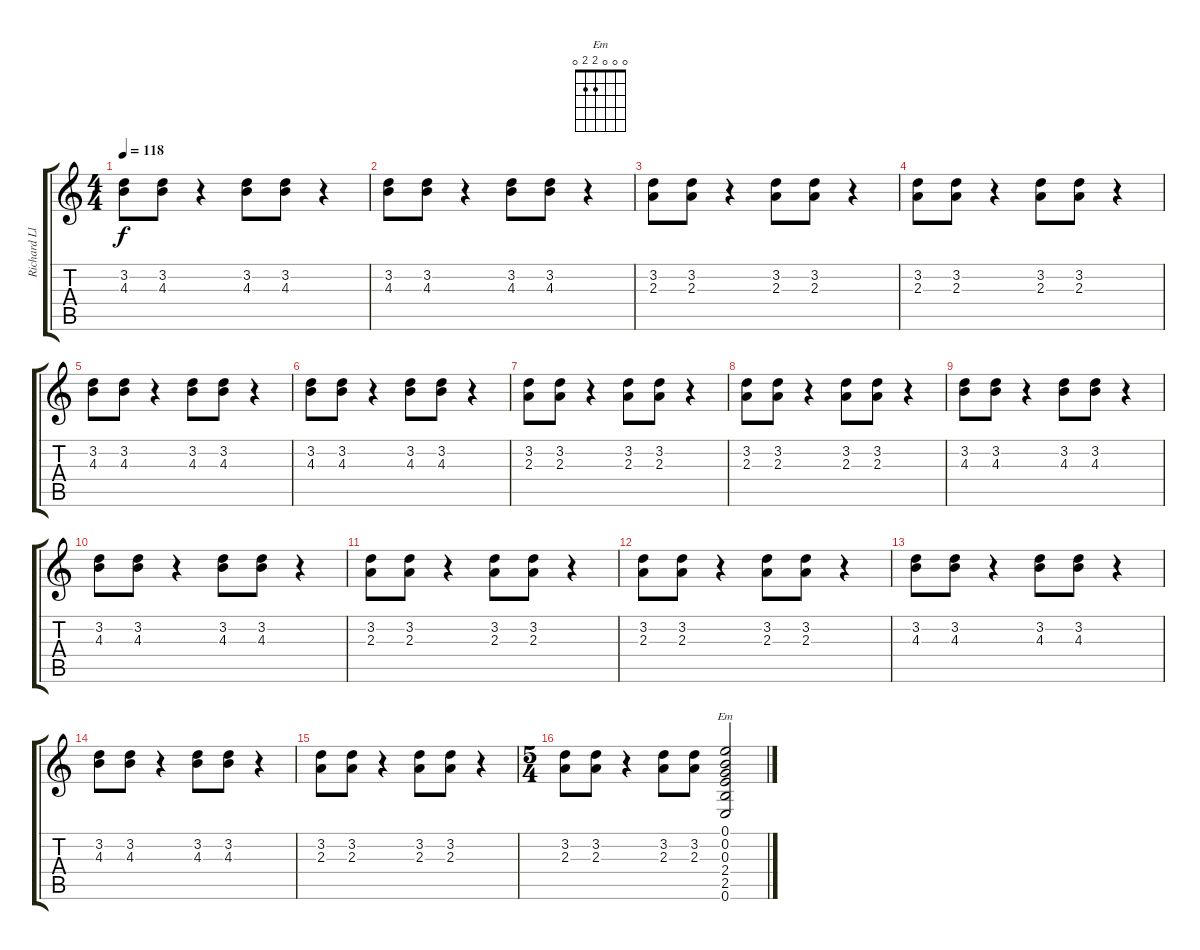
\track ("Richard Lloyd" "Richard Ll") {instrument distortionguitar}
\staff {score tabs}
\tuning (E4 B3 G3 D3 A2 E2) {hide}
\chord ("Em" 0 0 0 2 2 0)
\ts (4 4)
\tempo 118
\clef g2
\ks c
(3.2 4.3).8{dy f} (3.2 4.3).8 r.4 (3.2 4.3).8 (3.2 4.3).8 r.4 |
(3.2 4.3).8 (3.2 4.3).8 r.4 (3.2 4.3).8 (3.2 4.3).8 r.4 |
(3.2 2.3).8 (3.2 2.3).8 r.4 (3.2 2.3).8 (3.2 2.3).8 r.4 |
(3.2 2.3).8 (3.2 2.3).8 r.4 (3.2 2.3).8 (3.2 2.3).8 r.4 |
(3.2 4.3).8 (3.2 4.3).8 r.4 (3.2 4.3).8 (3.2 4.3).8 r.4 |
(3.2 4.3).8 (3.2 4.3).8 r.4 (3.2 4.3).8 (3.2 4.3).8 r.4 |
(3.2 2.3).8 (3.2 2.3).8 r.4 (3.2 2.3).8 (3.2 2.3).8 r.4 |
(3.2 2.3).8 (3.2 2.3).8 r.4 (3.2 2.3).8 (3.2 2.3).8 r.4 |
(3.2 4.3).8 (3.2 4.3).8 r.4 (3.2 4.3).8 (3.2 4.3).8 r.4 |
(3.2 4.3).8 (3.2 4.3).8 r.4 (3.2 4.3).8 (3.2 4.3).8 r.4 |
(3.2 2.3).8 (3.2 2.3).8 r.4 (3.2 2.3).8 (3.2 2.3).8 r.4 |
(3.2 2.3).8 (3.2 2.3).8 r.4 (3.2 2.3).8 (3.2 2.3).8 r.4 |
(3.2 4.3).8 (3.2 4.3).8 r.4 (3.2 4.3).8 (3.2 4.3).8 r.4 |
(3.2 4.3).8 (3.2 4.3).8 r.4 (3.2 4.3).8 (3.2 4.3).8 r.4 |
(3.2 2.3).8 (3.2 2.3).8 r.4 (3.2 2.3).8 (3.2 2.3).8 r.4 |
\ts (5 4)
(3.2 2.3).8 (3.2 2.3).8 r.4 (3.2 2.3).8 (3.2 2.3).8 (0.1 0.2 0.3 2.4 2.5 0.6).2{ch "Em"}
